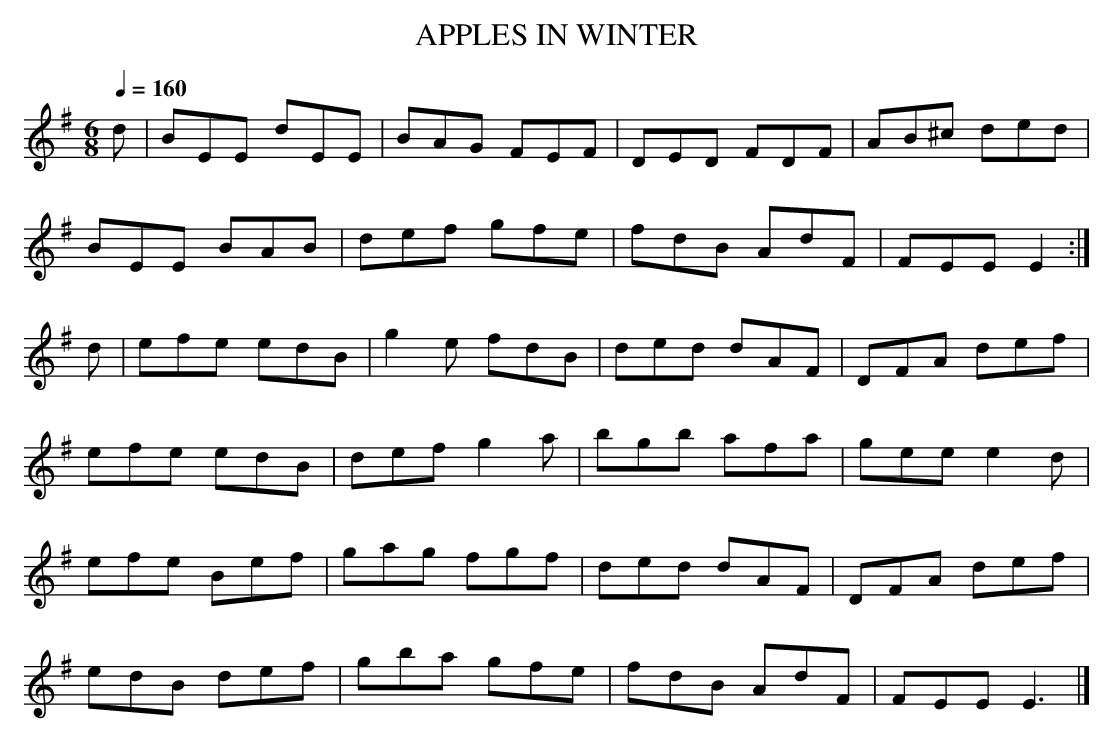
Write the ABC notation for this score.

X:1
T:APPLES IN WINTER
M:6/8
Q:1/4=160
K:Em
d|BEE dEE|BAG FEF|DED FDF|AB^c ded|
BEE BAB|def gfe|fdB AdF|FEE E2 :|
d|efe edB|g2e fdB|ded dAF|DFA def|
efe edB|def g2a|bgb afa|gee e2d|
efe Bef|gag fgf|ded dAF|DFA def|
edB def|gba gfe|fdB AdF|FEE E3|]
